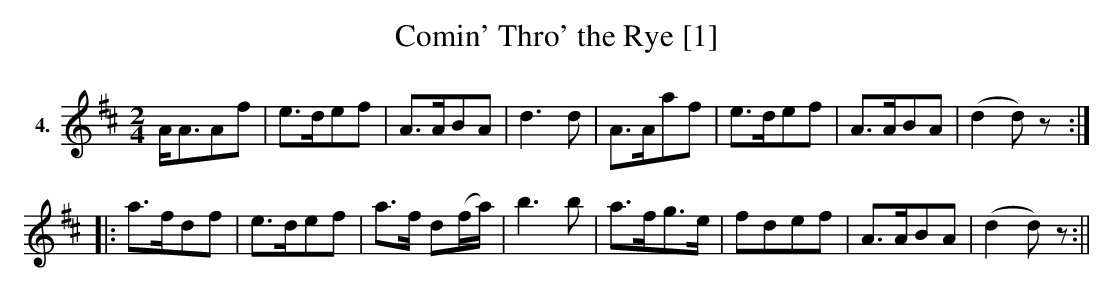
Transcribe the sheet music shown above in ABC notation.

X:1
T:Comin' Thro' the Rye [1]
M:2/4
L:1/8
K:D
V:1 clef=treble name="4."
[V:1] A<AAf | e>def | A>ABA | d3d | A>Aaf | e>def | A>ABA | (d2d)z :|
|: a>fdf | e>def | a>f d(f/a/) | b3b | a>fg>e | fdef | A>ABA | (d2d)z :||
